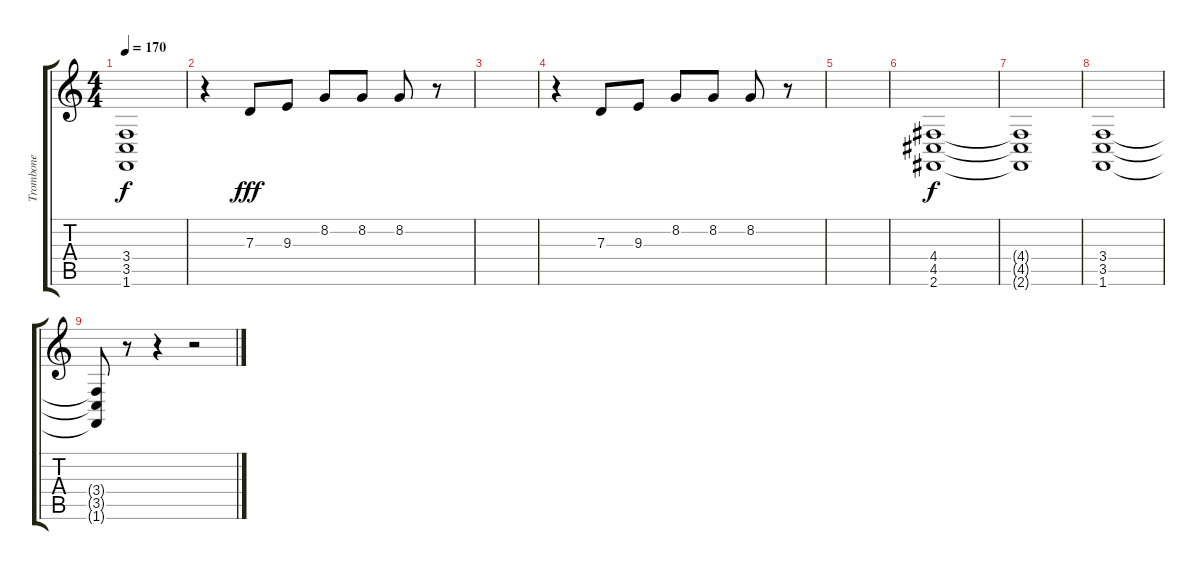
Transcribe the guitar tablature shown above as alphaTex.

\track ("Trombone" "Trombone") {instrument trombone}
\staff {score tabs}
\tuning (E4 B3 G3 D3 A2 E2) {hide}
\ts (4 4)
\tempo 170
\clef g2
\ks c
(3.4{t} 3.5{t} 1.6{t}).1{dy f} |
r.4 7.3.8{dy fff} 9.3.8 8.2.8 8.2.8 8.2.8 r.8 |
|
r.4 7.3.8 9.3.8 8.2.8 8.2.8 8.2.8 r.8 |
|
(4.4 4.5 2.6).1{dy f} |
(4.4{t} 4.5{t} 2.6{t}).1 |
(3.4 3.5 1.6).1 |
(3.4{t} 3.5{t} 1.6{t}).8 r.8 r.4 r.2
